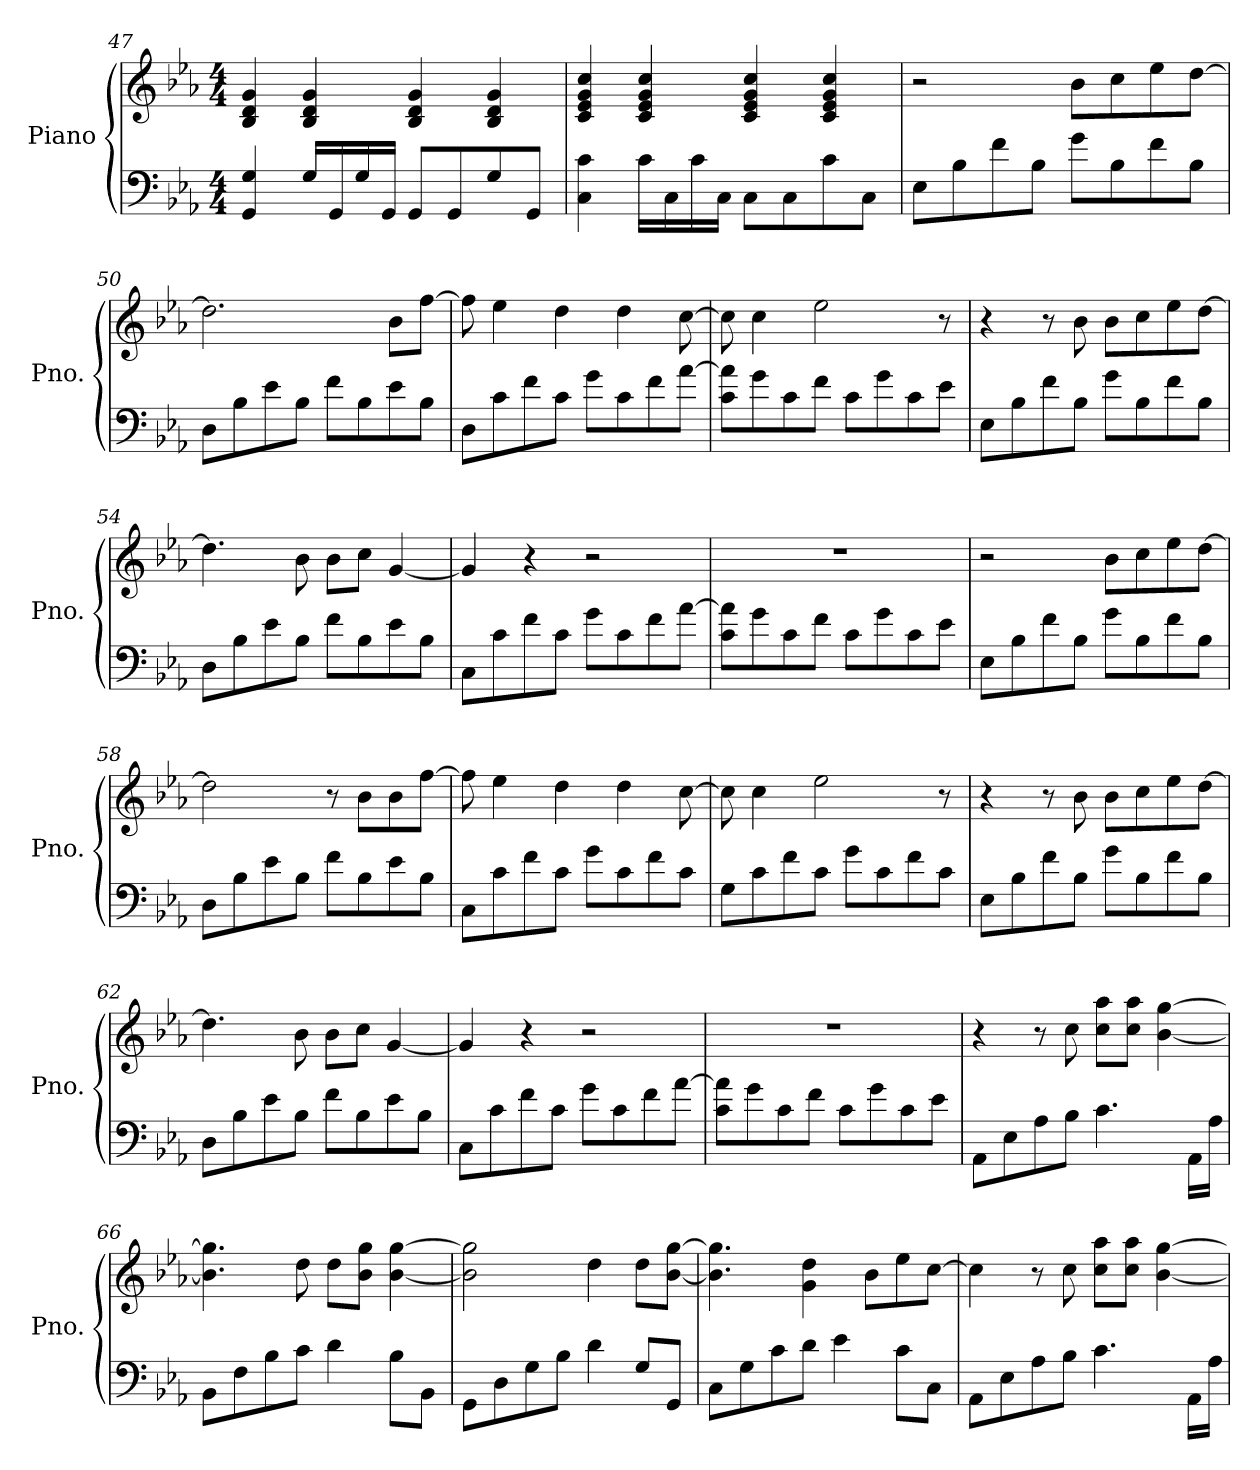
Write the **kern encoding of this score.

**kern	**kern
*part1	*part1
*staff2	*staff1
*I"Piano	*
*I'Pno.	*
!!LO:PB:g=z
*clefF4	*clefG2
*k[b-e-a-]	*k[b-e-a-]
*M4/4	*M4/4
=47	=47
4GG/ 4G/	4B-/ 4d/ 4g/
16G/LL	4B-/ 4d/ 4g/
16GG/	.
16G/	.
16GG/JJ	.
8GG/L	4B-/ 4d/ 4g/
8GG/	.
8G/	4B-/ 4d/ 4g/
8GG/J	.
=48	=48
4C\ 4c\	4c/ 4e-/ 4g/ 4cc/
16c\LL	4c/ 4e-/ 4g/ 4cc/
16C\	.
16c\	.
16C\JJ	.
8C\L	4c/ 4e-/ 4g/ 4cc/
8C\	.
8c\	4c/ 4e-/ 4g/ 4cc/
8C\J	.
=49	=49
8E-\L	2r
8B-\	.
8f\	.
8B-\J	.
8g\L	8b-\L
8B-\	8cc\
8f\	8ee-\
8B-\J	[8dd\J
=50	=50
8D\L	2.dd\]
8B-\	.
8e-\	.
8B-\J	.
8f\L	.
8B-\	.
8e-\	8b-\L
8B-\J	[8ff\J
!!LO:LB:g=z
=51	=51
8D\L	8ff\]
8c\	4ee-\
8f\	.
8c\J	4dd\
8g\L	.
8c\	4dd\
8f\	.
[8a-\J	[8cc\
=52	=52
8c\ 8a-\]L	8cc\]
8g\	4cc\
8c\	.
8f\J	2ee-\
8c\L	.
8g\	.
8c\	.
8e-\J	8r
=53	=53
8E-\L	4r
8B-\	.
8f\	8r
8B-\J	8b-\
8g\L	8b-\L
8B-\	8cc\
8f\	8ee-\
8B-\J	[8dd\J
=54	=54
8D\L	4.dd\]
8B-\	.
8e-\	.
8B-\J	8b-\
8f\L	8b-\L
8B-\	8cc\J
8e-\	[4g/
8B-\J	.
!!LO:LB:g=z
=55	=55
8C\L	4g/]
8c\	.
8f\	4r
8c\J	.
8g\L	2r
8c\	.
8f\	.
[8a-\J	.
=56	=56
8c\ 8a-\]L	1r
8g\	.
8c\	.
8f\J	.
8c\L	.
8g\	.
8c\	.
8e-\J	.
=57	=57
8E-\L	2r
8B-\	.
8f\	.
8B-\J	.
8g\L	8b-\L
8B-\	8cc\
8f\	8ee-\
8B-\J	[8dd\J
=58	=58
8D\L	2dd\]
8B-\	.
8e-\	.
8B-\J	.
8f\L	8r
8B-\	8b-\L
8e-\	8b-\
8B-\J	[8ff\J
!!LO:LB:g=z
=59	=59
8C\L	8ff\]
8c\	4ee-\
8f\	.
8c\J	4dd\
8g\L	.
8c\	4dd\
8f\	.
8c\J	[8cc\
=60	=60
8G\L	8cc\]
8c\	4cc\
8f\	.
8c\J	2ee-\
8g\L	.
8c\	.
8f\	.
8c\J	8r
=61	=61
8E-\L	4r
8B-\	.
8f\	8r
8B-\J	8b-\
8g\L	8b-\L
8B-\	8cc\
8f\	8ee-\
8B-\J	[8dd\J
=62	=62
8D\L	4.dd\]
8B-\	.
8e-\	.
8B-\J	8b-\
8f\L	8b-\L
8B-\	8cc\J
8e-\	[4g/
8B-\J	.
!!LO:LB:g=z
=63	=63
8C\L	4g/]
8c\	.
8f\	4r
8c\J	.
8g\L	2r
8c\	.
8f\	.
[8a-\J	.
=64	=64
8c\ 8a-\]L	1r
8g\	.
8c\	.
8f\J	.
8c\L	.
8g\	.
8c\	.
8e-\J	.
=65	=65
8AA-\L	4r
8E-\	.
8A-\	8r
8B-\J	8cc\
4.c\	8cc\ 8aa-\L
.	8cc\ 8aa-\J
.	[4b-\ [4gg\
16AA-\LL	.
16A-\JJ	.
=66	=66
8BB-\L	4.b-\] 4.gg\]
8F\	.
8B-\	.
8c\J	8dd\
4d\	8dd\L
.	8b-\ 8gg\J
8B-\L	[4b-\ [4gg\
8BB-\J	.
!!LO:PB:g=z
=67	=67
8GG\L	2b-\] 2gg\]
8D\	.
8G\	.
8B-\J	.
4d\	4dd\
8G/L	8dd\L
8GG/J	[8b-\ [8gg\J
=68	=68
8C\L	4.b-\] 4.gg\]
8G\	.
8c\	.
8d\J	4g\ 4dd\
4e-\	.
.	8b-\L
8c\L	8ee-\
8C\J	[8cc\J
=69	=69
8AA-\L	4cc\]
8E-\	.
8A-\	8r
8B-\J	8cc\
4.c\	8cc\ 8aa-\L
.	8cc\ 8aa-\J
.	[4b-\ [4gg\
16AA-\LL	.
16A-\JJ	.
=	=
*-	*-
